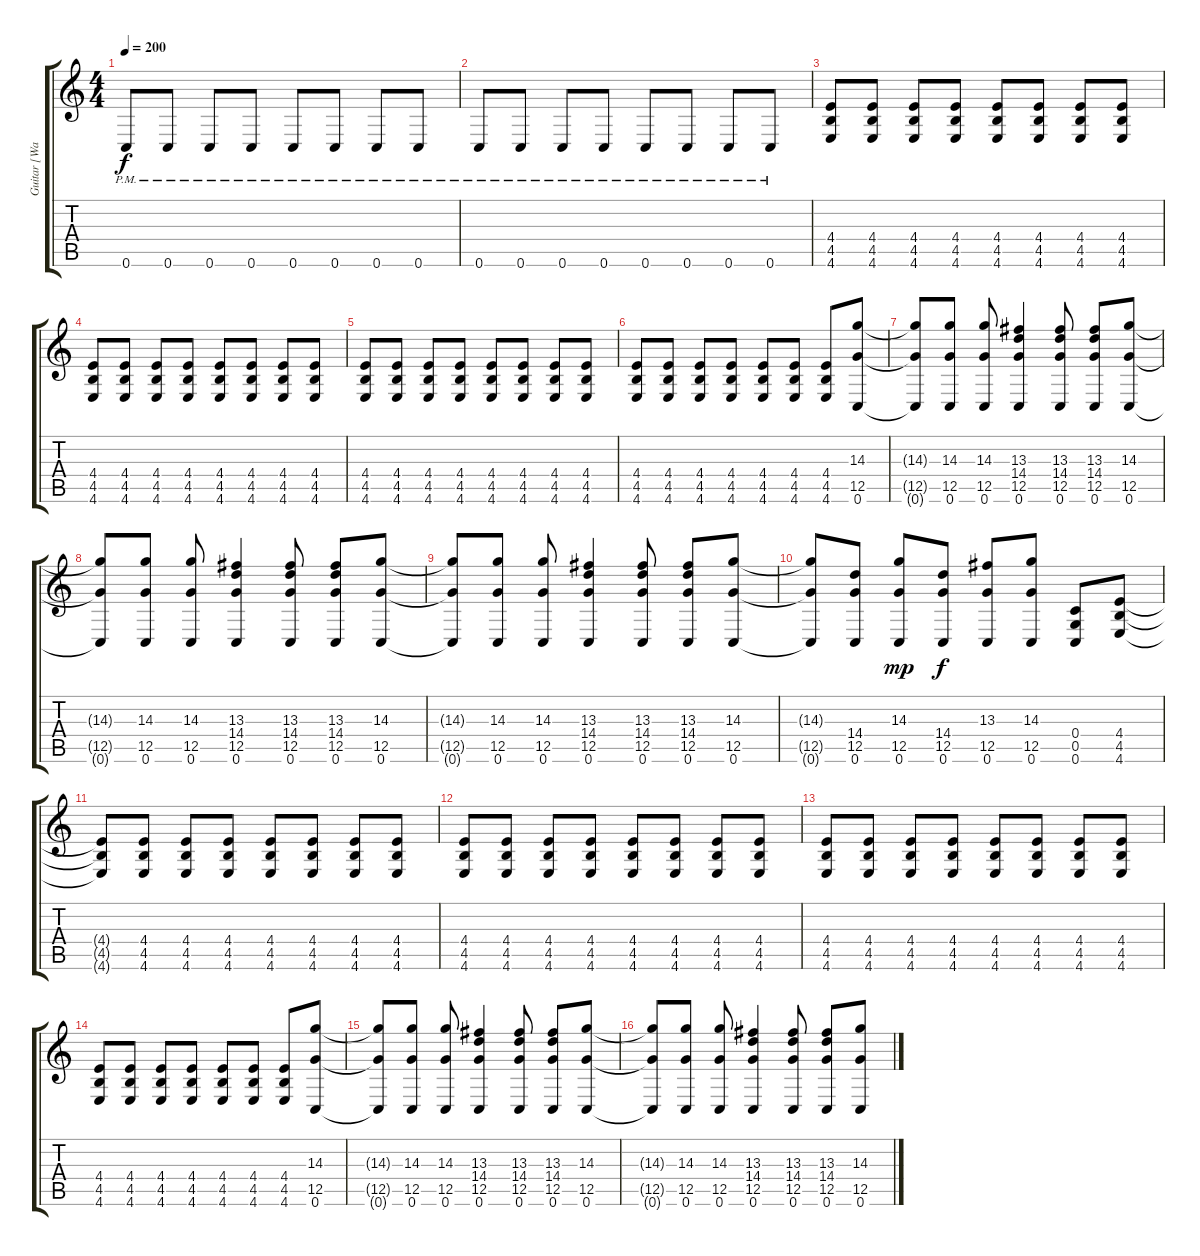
\track ("Guitar [Wade Preston]" "Guitar [Wa") {instrument overdrivenguitar}
\staff {score tabs}
\tuning (D4 A3 F3 C3 G2 C2) {hide}
\ts (4 4)
\tempo 200
\clef g2
\ks c
0.6{pm}.8{dy f} 0.6{pm}.8 0.6{pm}.8 0.6{pm}.8 0.6{pm}.8 0.6{pm}.8 0.6{pm}.8 0.6{pm}.8 |
0.6{pm}.8 0.6{pm}.8 0.6{pm}.8 0.6{pm}.8 0.6{pm}.8 0.6{pm}.8 0.6{pm}.8 0.6{pm}.8 |
(4.4 4.5 4.6).8 (4.4 4.5 4.6).8 (4.4 4.5 4.6).8 (4.4 4.5 4.6).8 (4.4 4.5 4.6).8 (4.4 4.5 4.6).8 (4.4 4.5 4.6).8 (4.4 4.5 4.6).8 |
(4.4 4.5 4.6).8 (4.4 4.5 4.6).8 (4.4 4.5 4.6).8 (4.4 4.5 4.6).8 (4.4 4.5 4.6).8 (4.4 4.5 4.6).8 (4.4 4.5 4.6).8 (4.4 4.5 4.6).8 |
(4.4 4.5 4.6).8 (4.4 4.5 4.6).8 (4.4 4.5 4.6).8 (4.4 4.5 4.6).8 (4.4 4.5 4.6).8 (4.4 4.5 4.6).8 (4.4 4.5 4.6).8 (4.4 4.5 4.6).8 |
(4.4 4.5 4.6).8 (4.4 4.5 4.6).8 (4.4 4.5 4.6).8 (4.4 4.5 4.6).8 (4.4 4.5 4.6).8 (4.4 4.5 4.6).8 (4.4 4.5 4.6).8 (14.3 12.5 0.6).8 |
(14.3{t} 12.5{t} 0.6{t}).8 (14.3 12.5 0.6).8 (14.3 12.5 0.6).8 (13.3 14.4 12.5 0.6).4 (13.3 14.4 12.5 0.6).8 (13.3 14.4 12.5 0.6).8 (14.3 12.5 0.6).8 |
(14.3{t} 12.5{t} 0.6{t}).8 (14.3 12.5 0.6).8 (14.3 12.5 0.6).8 (13.3 14.4 12.5 0.6).4 (13.3 14.4 12.5 0.6).8 (13.3 14.4 12.5 0.6).8 (14.3 12.5 0.6).8 |
(14.3{t} 12.5{t} 0.6{t}).8 (14.3 12.5 0.6).8 (14.3 12.5 0.6).8 (13.3 14.4 12.5 0.6).4 (13.3 14.4 12.5 0.6).8 (13.3 14.4 12.5 0.6).8 (14.3 12.5 0.6).8 |
(14.3{t} 12.5{t} 0.6{t}).8 (14.4 12.5 0.6).8 (14.3 12.5 0.6).8{dy mp} (14.4 12.5 0.6).8{dy f} (13.3 12.5 0.6).8 (14.3 12.5 0.6).8 (0.4 0.5 0.6).8 (4.4 4.5 4.6).8 |
(4.4{t} 4.5{t} 4.6{t}).8 (4.4 4.5 4.6).8 (4.4 4.5 4.6).8 (4.4 4.5 4.6).8 (4.4 4.5 4.6).8 (4.4 4.5 4.6).8 (4.4 4.5 4.6).8 (4.4 4.5 4.6).8 |
(4.4 4.5 4.6).8 (4.4 4.5 4.6).8 (4.4 4.5 4.6).8 (4.4 4.5 4.6).8 (4.4 4.5 4.6).8 (4.4 4.5 4.6).8 (4.4 4.5 4.6).8 (4.4 4.5 4.6).8 |
(4.4 4.5 4.6).8 (4.4 4.5 4.6).8 (4.4 4.5 4.6).8 (4.4 4.5 4.6).8 (4.4 4.5 4.6).8 (4.4 4.5 4.6).8 (4.4 4.5 4.6).8 (4.4 4.5 4.6).8 |
(4.4 4.5 4.6).8 (4.4 4.5 4.6).8 (4.4 4.5 4.6).8 (4.4 4.5 4.6).8 (4.4 4.5 4.6).8 (4.4 4.5 4.6).8 (4.4 4.5 4.6).8 (14.3 12.5 0.6).8 |
(14.3{t} 12.5{t} 0.6{t}).8 (14.3 12.5 0.6).8 (14.3 12.5 0.6).8 (13.3 14.4 12.5 0.6).4 (13.3 14.4 12.5 0.6).8 (13.3 14.4 12.5 0.6).8 (14.3 12.5 0.6).8 |
(14.3{t} 12.5{t} 0.6{t}).8 (14.3 12.5 0.6).8 (14.3 12.5 0.6).8 (13.3 14.4 12.5 0.6).4 (13.3 14.4 12.5 0.6).8 (13.3 14.4 12.5 0.6).8 (14.3 12.5 0.6).8
